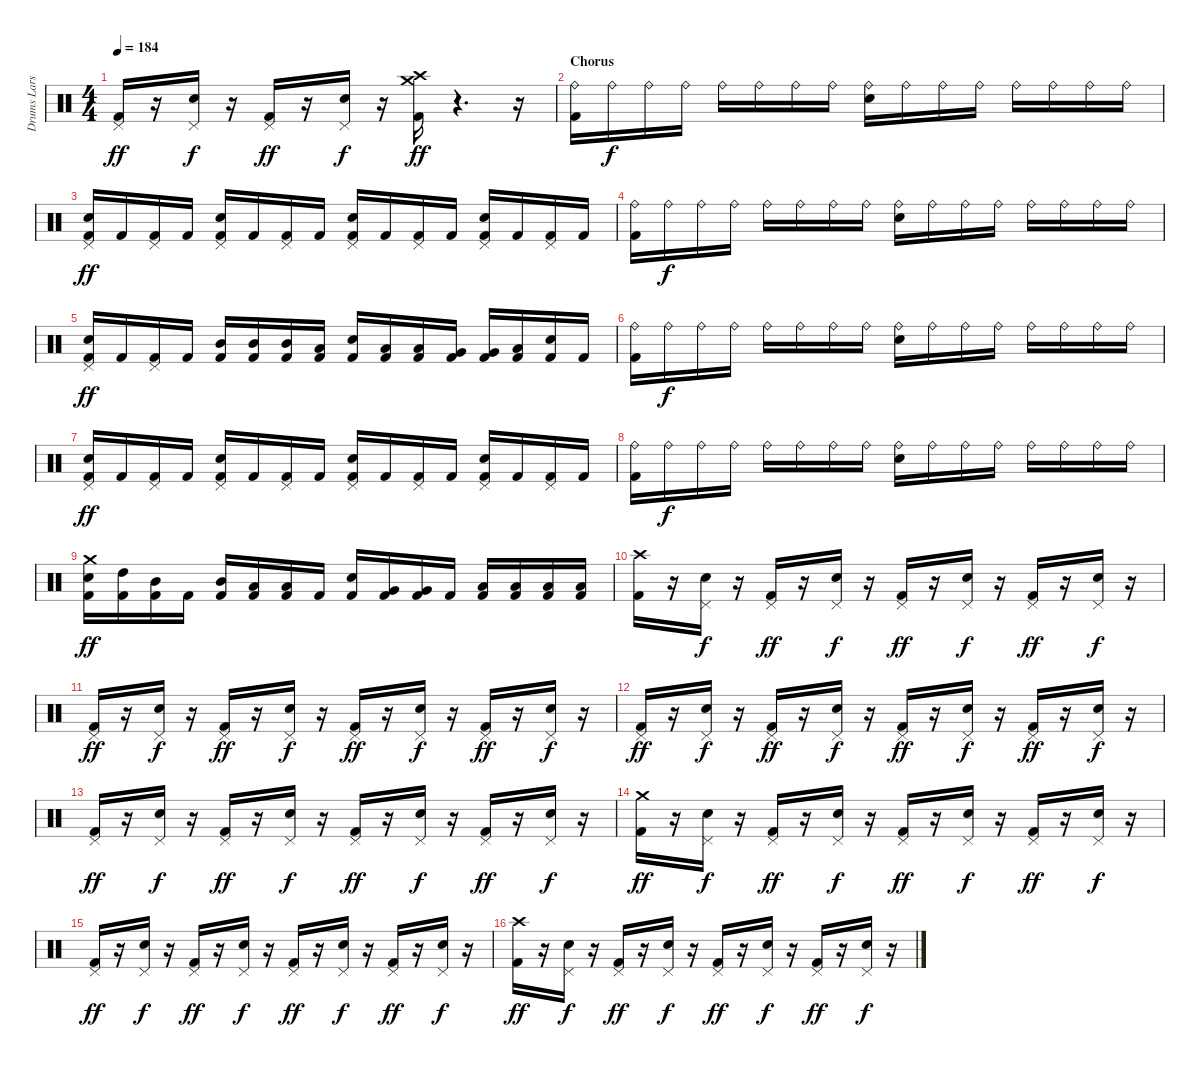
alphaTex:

\track ("Drums Lars" "Drums Lars") {instrument percussion}
\staff {score}
\articulation defaults
\ts (4 4)
\tempo 184
\clef neutral
\ks c
("Kick (hit) 2" "Pedal Hi-Hat (hit)").16{dy ff} r.16 ("Pedal Hi-Hat (hit)" "Electric Snare (hit)").16{dy f} r.16 ("Kick (hit) 2" "Pedal Hi-Hat (hit)").16{dy ff} r.16 ("Pedal Hi-Hat (hit)" "Electric Snare (hit)").16{dy f} r.16 ("Kick (hit) 2" "Crash high (hit)" "Crash medium (hit)").16{dy ff} r.4{d} r.16 |
\section ("" "Chorus")
("Kick (hit) 2" "Ride (bell)").16 "Ride (bell)".16{dy f} "Ride (bell)".16 "Ride (bell)".16 "Ride (bell)".16 "Ride (bell)".16 "Ride (bell)".16 "Ride (bell)".16 ("Ride (bell)" "Electric Snare (hit)").16 "Ride (bell)".16 "Ride (bell)".16 "Ride (bell)".16 "Ride (bell)".16 "Ride (bell)".16 "Ride (bell)".16 "Ride (bell)".16 |
("Kick (hit) 2" "Pedal Hi-Hat (hit)" "Electric Snare (hit)").16{dy ff} "Kick (hit) 2".16 ("Kick (hit) 2" "Pedal Hi-Hat (hit)").16 "Kick (hit) 2".16 ("Kick (hit) 2" "Pedal Hi-Hat (hit)" "Electric Snare (hit)").16 "Kick (hit) 2".16 ("Kick (hit) 2" "Pedal Hi-Hat (hit)").16 "Kick (hit) 2".16 ("Kick (hit) 2" "Pedal Hi-Hat (hit)" "Electric Snare (hit)").16 "Kick (hit) 2".16 ("Kick (hit) 2" "Pedal Hi-Hat (hit)").16 "Kick (hit) 2".16 ("Kick (hit) 2" "Pedal Hi-Hat (hit)" "Electric Snare (hit)").16 "Kick (hit) 2".16 ("Kick (hit) 2" "Pedal Hi-Hat (hit)").16 "Kick (hit) 2".16 |
("Kick (hit) 2" "Ride (bell)").16 "Ride (bell)".16{dy f} "Ride (bell)".16 "Ride (bell)".16 "Ride (bell)".16 "Ride (bell)".16 "Ride (bell)".16 "Ride (bell)".16 ("Ride (bell)" "Electric Snare (hit)").16 "Ride (bell)".16 "Ride (bell)".16 "Ride (bell)".16 "Ride (bell)".16 "Ride (bell)".16 "Ride (bell)".16 "Ride (bell)".16 |
("Kick (hit) 2" "Pedal Hi-Hat (hit)" "Electric Snare (hit)").16{dy ff} "Kick (hit) 2".16 ("Kick (hit) 2" "Pedal Hi-Hat (hit)").16 "Kick (hit) 2".16 ("Kick (hit) 2" "Mid Tom (hit)").16 ("Kick (hit) 2" "Mid Tom (hit)").16 ("Kick (hit) 2" "Mid Tom (hit)").16 ("Kick (hit) 2" "Low Tom (hit)").16 ("Kick (hit) 2" "Electric Snare (hit)").16 ("Kick (hit) 2" "Low Tom (hit)").16 ("Kick (hit) 2" "Low Tom (hit)").16 ("Kick (hit) 2" "Very Low Tom (hit)").16 ("Kick (hit) 2" "Very Low Tom (hit)").16 ("Kick (hit) 2" "Low Floor Tom (hit)").16 ("Kick (hit) 2" "Electric Snare (hit)").16 "Kick (hit) 2".16 |
("Kick (hit) 2" "Ride (bell)").16 "Ride (bell)".16{dy f} "Ride (bell)".16 "Ride (bell)".16 "Ride (bell)".16 "Ride (bell)".16 "Ride (bell)".16 "Ride (bell)".16 ("Ride (bell)" "Electric Snare (hit)").16 "Ride (bell)".16 "Ride (bell)".16 "Ride (bell)".16 "Ride (bell)".16 "Ride (bell)".16 "Ride (bell)".16 "Ride (bell)".16 |
("Kick (hit) 2" "Pedal Hi-Hat (hit)" "Electric Snare (hit)").16{dy ff} "Kick (hit) 2".16 ("Kick (hit) 2" "Pedal Hi-Hat (hit)").16 "Kick (hit) 2".16 ("Kick (hit) 2" "Pedal Hi-Hat (hit)" "Electric Snare (hit)").16 "Kick (hit) 2".16 ("Kick (hit) 2" "Pedal Hi-Hat (hit)").16 "Kick (hit) 2".16 ("Kick (hit) 2" "Pedal Hi-Hat (hit)" "Electric Snare (hit)").16 "Kick (hit) 2".16 ("Kick (hit) 2" "Pedal Hi-Hat (hit)").16 "Kick (hit) 2".16 ("Kick (hit) 2" "Pedal Hi-Hat (hit)" "Electric Snare (hit)").16 "Kick (hit) 2".16 ("Kick (hit) 2" "Pedal Hi-Hat (hit)").16 "Kick (hit) 2".16 |
("Kick (hit) 2" "Ride (bell)").16 "Ride (bell)".16{dy f} "Ride (bell)".16 "Ride (bell)".16 "Ride (bell)".16 "Ride (bell)".16 "Ride (bell)".16 "Ride (bell)".16 ("Ride (bell)" "Electric Snare (hit)").16 "Ride (bell)".16 "Ride (bell)".16 "Ride (bell)".16 "Ride (bell)".16 "Ride (bell)".16 "Ride (bell)".16 "Ride (bell)".16 |
("Kick (hit) 2" "Crash medium (hit)" "Electric Snare (hit)").16{dy ff} ("Kick (hit) 2" "High Tom (hit)").16 ("Kick (hit) 2" "Mid Tom (hit)").16 "Kick (hit) 2".16 ("Kick (hit) 2" "Mid Tom (hit)").16 ("Kick (hit) 2" "Low Tom (hit)").16 ("Kick (hit) 2" "Low Tom (hit)").16 "Kick (hit) 2".16 ("Kick (hit) 2" "Electric Snare (hit)").16 ("Kick (hit) 2" "Very Low Tom (hit)").16 ("Kick (hit) 2" "Very Low Tom (hit)").16 "Kick (hit) 2".16 ("Kick (hit) 2" "Low Floor Tom (hit)").16 ("Kick (hit) 2" "Low Floor Tom (hit)").16 ("Kick (hit) 2" "Low Floor Tom (hit)").16 ("Kick (hit) 2" "Low Floor Tom (hit)").16 |
("Kick (hit) 2" "Crash high (hit)").16 r.16 ("Pedal Hi-Hat (hit)" "Electric Snare (hit)").16{dy f} r.16 ("Kick (hit) 2" "Pedal Hi-Hat (hit)").16{dy ff} r.16 ("Pedal Hi-Hat (hit)" "Electric Snare (hit)").16{dy f} r.16 ("Kick (hit) 2" "Pedal Hi-Hat (hit)").16{dy ff} r.16 ("Pedal Hi-Hat (hit)" "Electric Snare (hit)").16{dy f} r.16 ("Kick (hit) 2" "Pedal Hi-Hat (hit)").16{dy ff} r.16 ("Pedal Hi-Hat (hit)" "Electric Snare (hit)").16{dy f} r.16 |
("Kick (hit) 2" "Pedal Hi-Hat (hit)").16{dy ff} r.16 ("Pedal Hi-Hat (hit)" "Electric Snare (hit)").16{dy f} r.16 ("Kick (hit) 2" "Pedal Hi-Hat (hit)").16{dy ff} r.16 ("Pedal Hi-Hat (hit)" "Electric Snare (hit)").16{dy f} r.16 ("Kick (hit) 2" "Pedal Hi-Hat (hit)").16{dy ff} r.16 ("Pedal Hi-Hat (hit)" "Electric Snare (hit)").16{dy f} r.16 ("Kick (hit) 2" "Pedal Hi-Hat (hit)").16{dy ff} r.16 ("Pedal Hi-Hat (hit)" "Electric Snare (hit)").16{dy f} r.16 |
("Kick (hit) 2" "Pedal Hi-Hat (hit)").16{dy ff} r.16 ("Pedal Hi-Hat (hit)" "Electric Snare (hit)").16{dy f} r.16 ("Kick (hit) 2" "Pedal Hi-Hat (hit)").16{dy ff} r.16 ("Pedal Hi-Hat (hit)" "Electric Snare (hit)").16{dy f} r.16 ("Kick (hit) 2" "Pedal Hi-Hat (hit)").16{dy ff} r.16 ("Pedal Hi-Hat (hit)" "Electric Snare (hit)").16{dy f} r.16 ("Kick (hit) 2" "Pedal Hi-Hat (hit)").16{dy ff} r.16 ("Pedal Hi-Hat (hit)" "Electric Snare (hit)").16{dy f} r.16 |
("Kick (hit) 2" "Pedal Hi-Hat (hit)").16{dy ff} r.16 ("Pedal Hi-Hat (hit)" "Electric Snare (hit)").16{dy f} r.16 ("Kick (hit) 2" "Pedal Hi-Hat (hit)").16{dy ff} r.16 ("Pedal Hi-Hat (hit)" "Electric Snare (hit)").16{dy f} r.16 ("Kick (hit) 2" "Pedal Hi-Hat (hit)").16{dy ff} r.16 ("Pedal Hi-Hat (hit)" "Electric Snare (hit)").16{dy f} r.16 ("Kick (hit) 2" "Pedal Hi-Hat (hit)").16{dy ff} r.16 ("Pedal Hi-Hat (hit)" "Electric Snare (hit)").16{dy f} r.16 |
("Kick (hit) 2" "Crash medium (hit)").16{dy ff} r.16 ("Pedal Hi-Hat (hit)" "Electric Snare (hit)").16{dy f} r.16 ("Kick (hit) 2" "Pedal Hi-Hat (hit)").16{dy ff} r.16 ("Pedal Hi-Hat (hit)" "Electric Snare (hit)").16{dy f} r.16 ("Kick (hit) 2" "Pedal Hi-Hat (hit)").16{dy ff} r.16 ("Pedal Hi-Hat (hit)" "Electric Snare (hit)").16{dy f} r.16 ("Kick (hit) 2" "Pedal Hi-Hat (hit)").16{dy ff} r.16 ("Pedal Hi-Hat (hit)" "Electric Snare (hit)").16{dy f} r.16 |
("Kick (hit) 2" "Pedal Hi-Hat (hit)").16{dy ff} r.16 ("Pedal Hi-Hat (hit)" "Electric Snare (hit)").16{dy f} r.16 ("Kick (hit) 2" "Pedal Hi-Hat (hit)").16{dy ff} r.16 ("Pedal Hi-Hat (hit)" "Electric Snare (hit)").16{dy f} r.16 ("Kick (hit) 2" "Pedal Hi-Hat (hit)").16{dy ff} r.16 ("Pedal Hi-Hat (hit)" "Electric Snare (hit)").16{dy f} r.16 ("Kick (hit) 2" "Pedal Hi-Hat (hit)").16{dy ff} r.16 ("Pedal Hi-Hat (hit)" "Electric Snare (hit)").16{dy f} r.16 |
("Kick (hit) 2" "Crash high (hit)").16{dy ff} r.16 ("Pedal Hi-Hat (hit)" "Electric Snare (hit)").16{dy f} r.16 ("Kick (hit) 2" "Pedal Hi-Hat (hit)").16{dy ff} r.16 ("Pedal Hi-Hat (hit)" "Electric Snare (hit)").16{dy f} r.16 ("Kick (hit) 2" "Pedal Hi-Hat (hit)").16{dy ff} r.16 ("Pedal Hi-Hat (hit)" "Electric Snare (hit)").16{dy f} r.16 ("Kick (hit) 2" "Pedal Hi-Hat (hit)").16{dy ff} r.16 ("Pedal Hi-Hat (hit)" "Electric Snare (hit)").16{dy f} r.16
